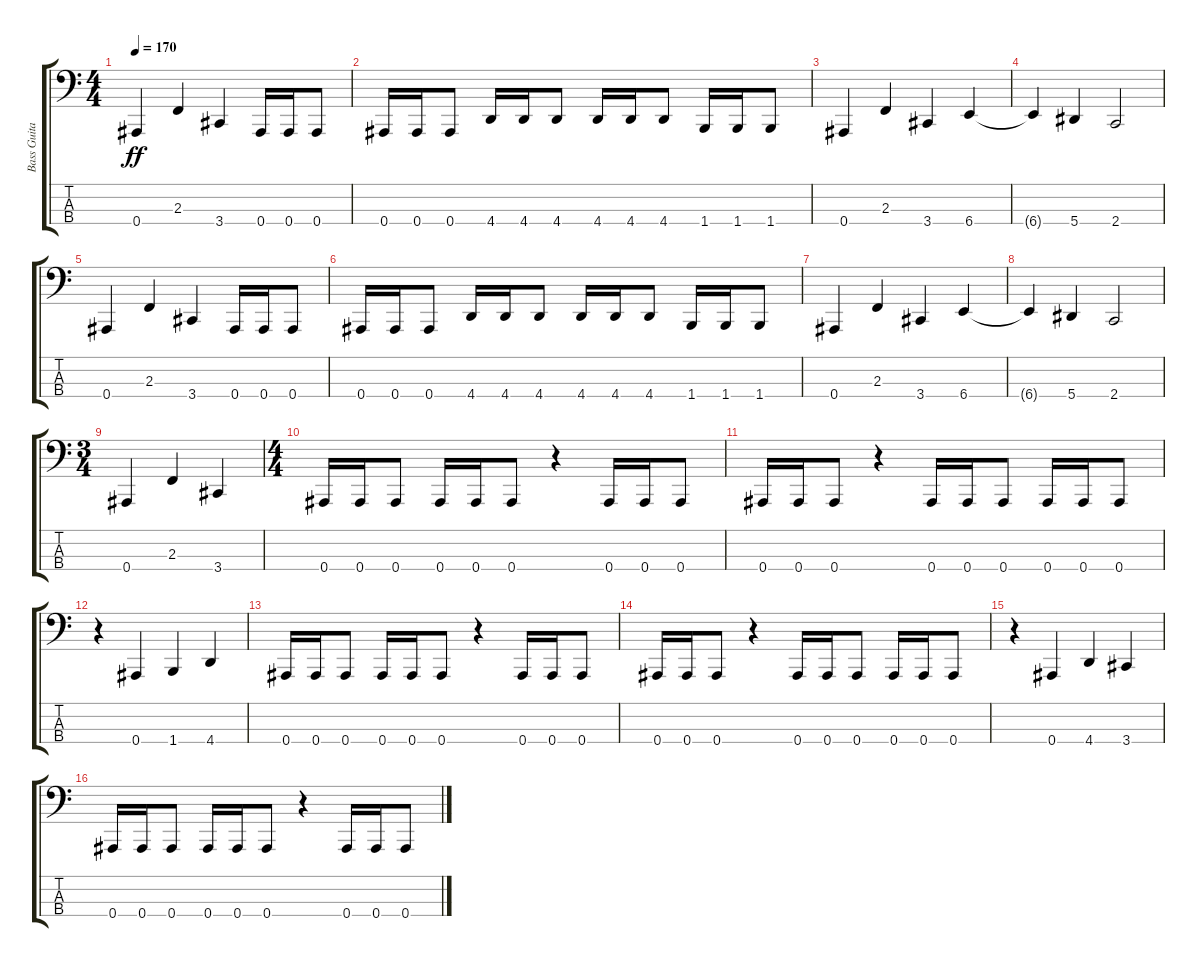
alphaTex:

\track ("Bass Guitar" "Bass Guita") {instrument electricbassfinger}
\staff {score tabs}
\tuning (Db2 Ab1 Eb1 Bb0) {hide}
\ts (4 4)
\tempo 170
\clef f4
\ks c
0.4.4{dy ff} 2.3.4 3.4.4 0.4.16 0.4.16 0.4.8 |
0.4.16 0.4.16 0.4.8 4.4.16 4.4.16 4.4.8 4.4.16 4.4.16 4.4.8 1.4.16 1.4.16 1.4.8 |
0.4.4 2.3.4 3.4.4 6.4.4 |
6.4{t}.4 5.4.4 2.4.2 |
0.4.4 2.3.4 3.4.4 0.4.16 0.4.16 0.4.8 |
0.4.16 0.4.16 0.4.8 4.4.16 4.4.16 4.4.8 4.4.16 4.4.16 4.4.8 1.4.16 1.4.16 1.4.8 |
0.4.4 2.3.4 3.4.4 6.4.4 |
6.4{t}.4 5.4.4 2.4.2 |
\ts (3 4)
0.4.4 2.3.4 3.4.4 |
\ts (4 4)
0.4.16 0.4.16 0.4.8 0.4.16 0.4.16 0.4.8 r.4 0.4.16 0.4.16 0.4.8 |
0.4.16 0.4.16 0.4.8 r.4 0.4.16 0.4.16 0.4.8 0.4.16 0.4.16 0.4.8 |
r.4 0.4.4 1.4.4 4.4.4 |
0.4.16 0.4.16 0.4.8 0.4.16 0.4.16 0.4.8 r.4 0.4.16 0.4.16 0.4.8 |
0.4.16 0.4.16 0.4.8 r.4 0.4.16 0.4.16 0.4.8 0.4.16 0.4.16 0.4.8 |
r.4 0.4.4 4.4.4 3.4.4 |
0.4.16 0.4.16 0.4.8 0.4.16 0.4.16 0.4.8 r.4 0.4.16 0.4.16 0.4.8
